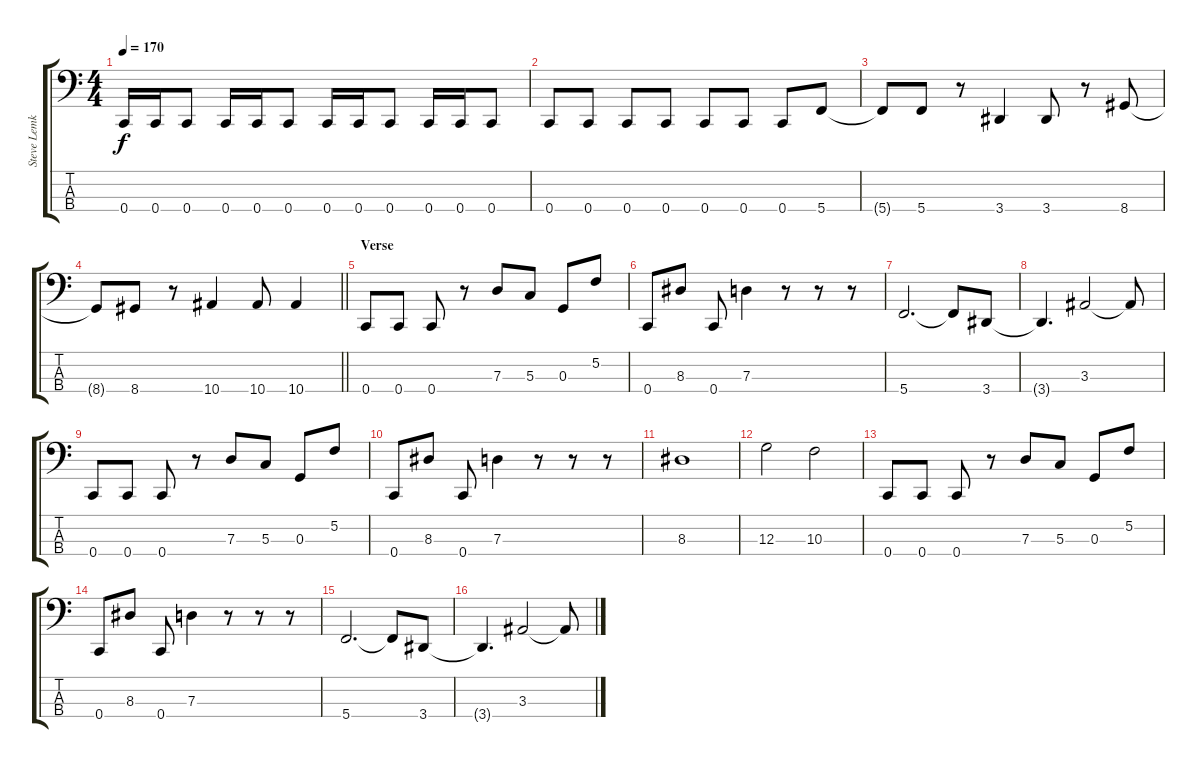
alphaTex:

\track ("Steve Lemke - Bass" "Steve Lemk") {instrument electricbasspick}
\staff {score tabs}
\tuning (F2 C2 G1 C1) {hide}
\ts (4 4)
\tempo 170
\clef f4
\ks c
0.4.16{dy f} 0.4.16 0.4.8 0.4.16 0.4.16 0.4.8 0.4.16 0.4.16 0.4.8 0.4.16 0.4.16 0.4.8 |
0.4.8 0.4.8 0.4.8 0.4.8 0.4.8 0.4.8 0.4.8 5.4.8 |
5.4{t}.8 5.4.8 r.8 3.4.4 3.4.8 r.8 8.4.8 |
\barLineRight lightlight
8.4{t}.8 8.4.8 r.8 10.4.4 10.4.8 10.4.4 |
\section ("" "Verse")
0.4.8 0.4.8 0.4.8 r.8 7.3.8 5.3.8 0.3.8 5.2.8 |
0.4.8 8.3.8 0.4.8 7.3.4 r.8 r.8 r.8 |
5.4.2{d} 5.4{t}.8 3.4.8 |
3.4{t}.4{d} 3.3.2 3.3{t}.8 |
0.4.8 0.4.8 0.4.8 r.8 7.3.8 5.3.8 0.3.8 5.2.8 |
0.4.8 8.3.8 0.4.8 7.3.4 r.8 r.8 r.8 |
8.3.1 |
12.3.2 10.3.2 |
0.4.8 0.4.8 0.4.8 r.8 7.3.8 5.3.8 0.3.8 5.2.8 |
0.4.8 8.3.8 0.4.8 7.3.4 r.8 r.8 r.8 |
5.4.2{d} 5.4{t}.8 3.4.8 |
3.4{t}.4{d} 3.3.2 3.3{t}.8
